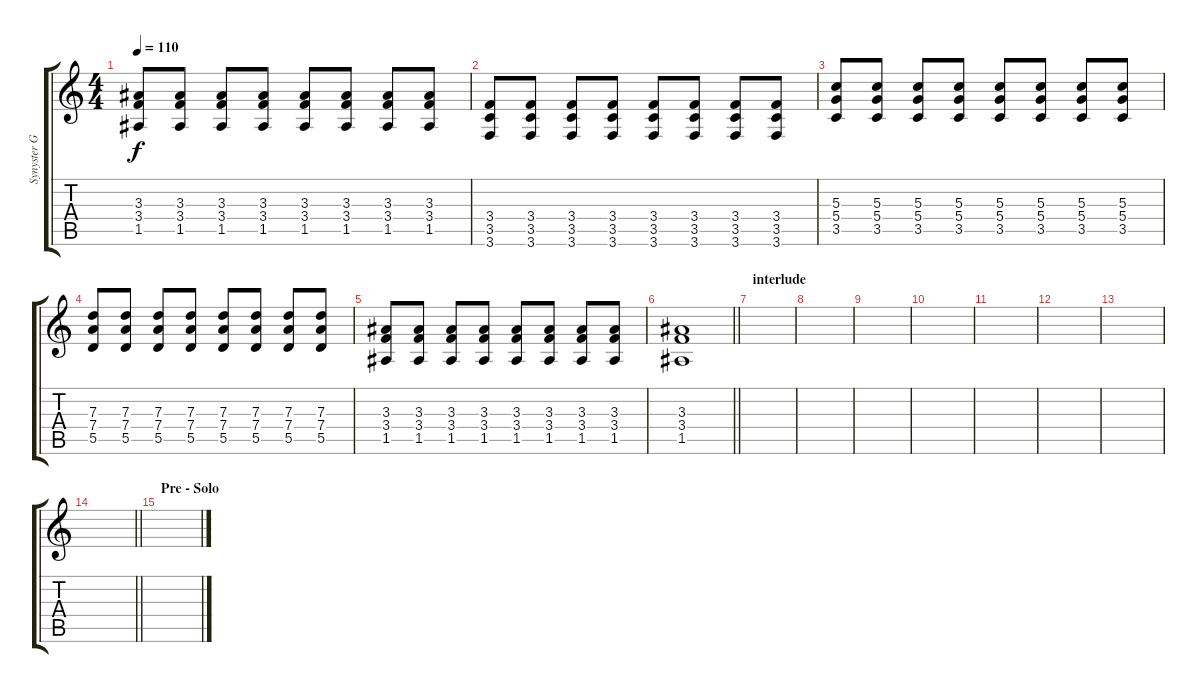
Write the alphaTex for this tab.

\track ("Synyster Gates - Extra" "Synyster G") {instrument overdrivenguitar}
\staff {score tabs}
\tuning (E4 B3 G3 D3 A2 D2) {hide}
\ts (4 4)
\tempo 110
\clef g2
\ks c
(3.3 3.4 1.5).8{dy f} (3.3 3.4 1.5).8 (3.3 3.4 1.5).8 (3.3 3.4 1.5).8 (3.3 3.4 1.5).8 (3.3 3.4 1.5).8 (3.3 3.4 1.5).8 (3.3 3.4 1.5).8 |
(3.4 3.5 3.6).8 (3.4 3.5 3.6).8 (3.4 3.5 3.6).8 (3.4 3.5 3.6).8 (3.4 3.5 3.6).8 (3.4 3.5 3.6).8 (3.4 3.5 3.6).8 (3.4 3.5 3.6).8 |
(5.3 5.4 3.5).8 (5.3 5.4 3.5).8 (5.3 5.4 3.5).8 (5.3 5.4 3.5).8 (5.3 5.4 3.5).8 (5.3 5.4 3.5).8 (5.3 5.4 3.5).8 (5.3 5.4 3.5).8 |
(7.3 7.4 5.5).8 (7.3 7.4 5.5).8 (7.3 7.4 5.5).8 (7.3 7.4 5.5).8 (7.3 7.4 5.5).8 (7.3 7.4 5.5).8 (7.3 7.4 5.5).8 (7.3 7.4 5.5).8 |
(3.3 3.4 1.5).8 (3.3 3.4 1.5).8 (3.3 3.4 1.5).8 (3.3 3.4 1.5).8 (3.3 3.4 1.5).8 (3.3 3.4 1.5).8 (3.3 3.4 1.5).8 (3.3 3.4 1.5).8 |
\barLineRight lightlight
(3.3 3.4 1.5).1 |
\section ("" "interlude")
|
|
|
|
|
|
|
\barLineRight lightlight
|
\section ("" "Pre - Solo ")
